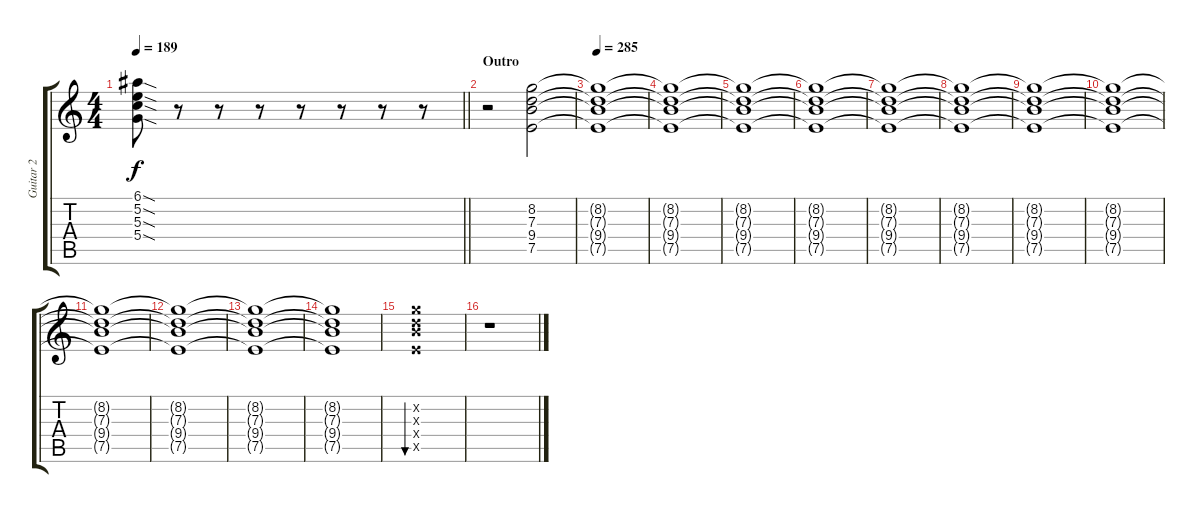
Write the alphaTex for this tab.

\track ("Guitar 2" "Guitar 2") {instrument overdrivenguitar}
\staff {score tabs}
\tuning (E4 B3 G3 D3 A2 E2) {hide}
\ts (4 4)
\tempo 189
\clef g2
\barLineRight lightlight
\ks c
(6.1{sod t} 5.2{sod t} 5.3{sod t} 5.4{sod t}).8{dy f} r.8 r.8 r.8 r.8 r.8 r.8 r.8 |
\section ("" "Outro")
r.2 (8.2 7.3 9.4 7.5).2 |
\tempo 285
(8.2{t} 7.3{t} 9.4{t} 7.5{t}).1 |
(8.2{t} 7.3{t} 9.4{t} 7.5{t}).1 |
(8.2{t} 7.3{t} 9.4{t} 7.5{t}).1 |
(8.2{t} 7.3{t} 9.4{t} 7.5{t}).1 |
(8.2{t} 7.3{t} 9.4{t} 7.5{t}).1 |
(8.2{t} 7.3{t} 9.4{t} 7.5{t}).1 |
(8.2{t} 7.3{t} 9.4{t} 7.5{t}).1 |
(8.2{t} 7.3{t} 9.4{t} 7.5{t}).1 |
(8.2{t} 7.3{t} 9.4{t} 7.5{t}).1 |
(8.2{t} 7.3{t} 9.4{t} 7.5{t}).1 |
(8.2{t} 7.3{t} 9.4{t} 7.5{t}).1 |
(8.2{t} 7.3{t} 9.4{t} 7.5{t}).1 |
(8.2{x} 7.3{x} 9.4{x} 7.5{x}).1{bu 480} |
r.1
